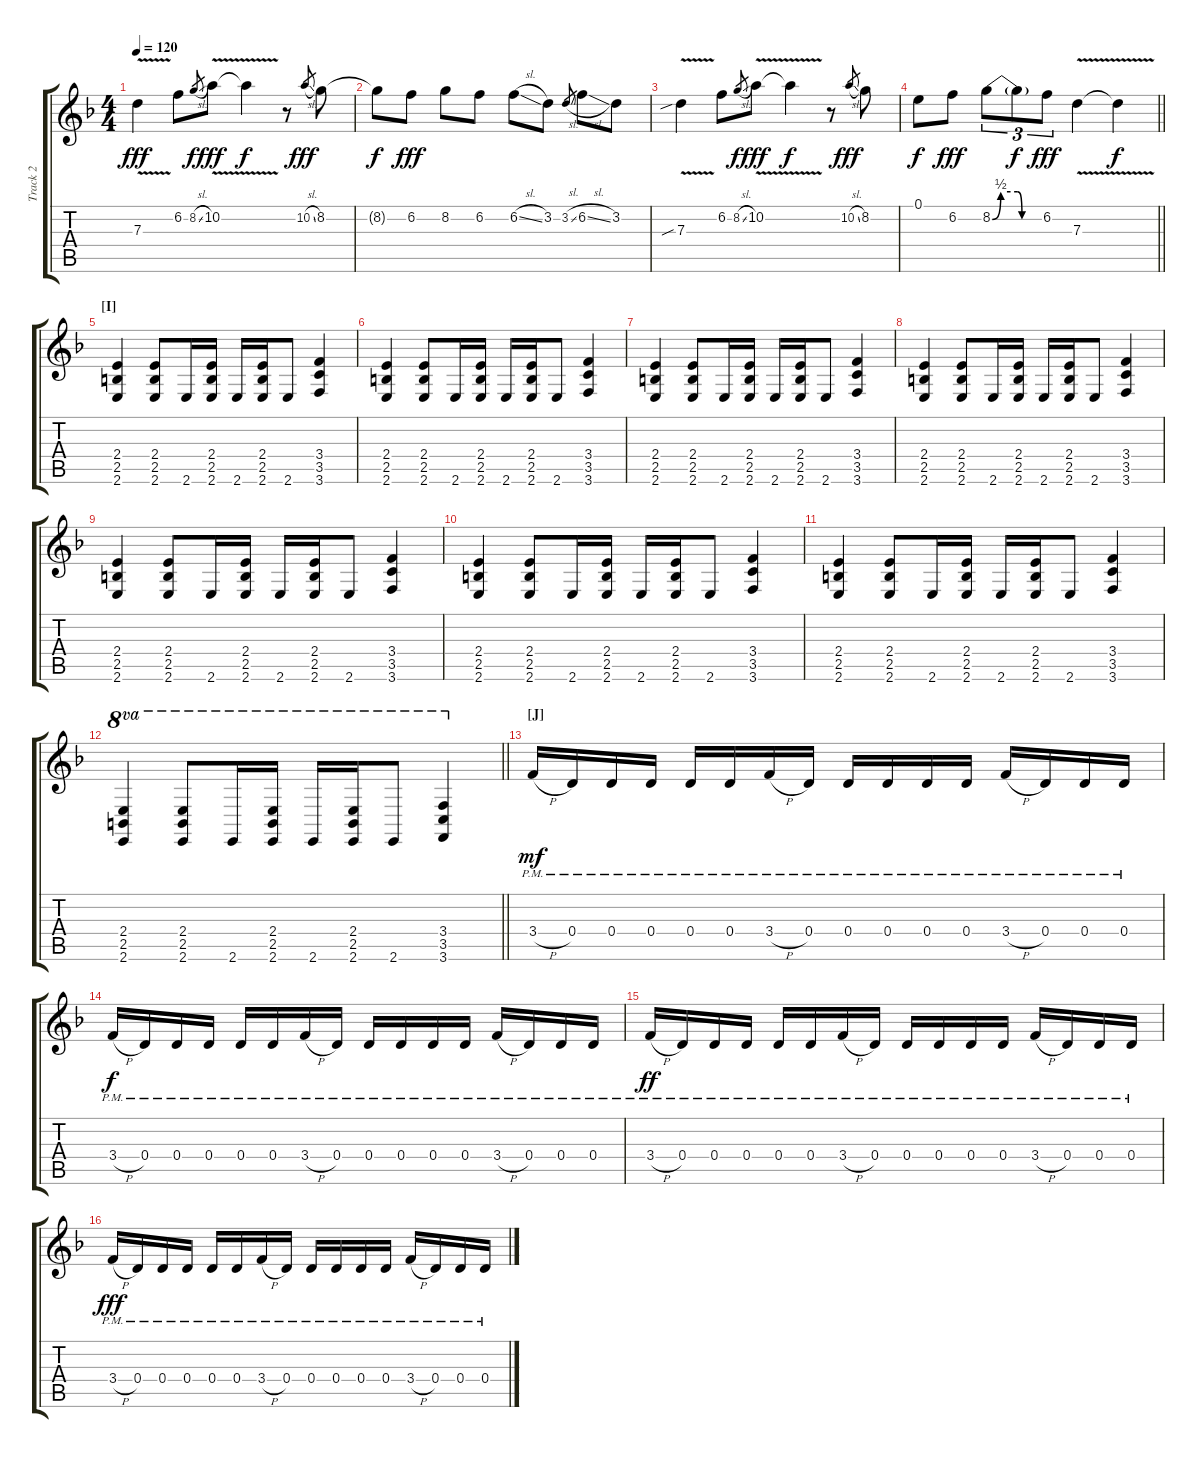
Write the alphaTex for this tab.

\track ("Track 2" "Track 2") {instrument distortionguitar}
\staff {score tabs}
\tuning (E4 B3 G3 D3 A2 D2) {hide}
\ts (4 4)
\tempo 120
\clef g2
\ks f
7.3{v}.4{dy fff} 6.2.8 8.2{sl}.8{gr dy f} 10.2{v}.8{dy fff} 10.2{t}.4{dy f} r.8 10.2{sl}.8{gr dy fff} 8.2.8 |
8.2{t}.8{dy f} 6.2.8{dy fff} 8.2.8 6.2.8 6.2{sl}.8 3.2.8 3.2{sl}.8{gr} 6.2{sl}.8 3.2.8 |
7.3{v sib}.4 6.2.8 8.2{sl}.8{gr dy f} 10.2{v}.8{dy fff} 10.2{t}.4{dy f} r.8 10.2{sl}.8{gr dy fff} 8.2.8 |
\barLineRight lightlight
0.1.8{dy f} 6.2.8{dy fff} 8.2{be (custom 0 0 10 2 30 2 35 0 60 0)}.8{tu (3 2)} 8.2{t}.8{tu (3 2) dy f} 6.2.8{tu (3 2) dy fff} 7.3{v}.4 7.3{t}.4{dy f} |
\section ("" "[I]")
(2.4 2.5 2.6).4 (2.4 2.5 2.6).8 2.6.16 (2.4 2.5 2.6).16 2.6.16 (2.4 2.5 2.6).16 2.6.8 (3.4 3.5 3.6).4 |
(2.4 2.5 2.6).4 (2.4 2.5 2.6).8 2.6.16 (2.4 2.5 2.6).16 2.6.16 (2.4 2.5 2.6).16 2.6.8 (3.4 3.5 3.6).4 |
(2.4 2.5 2.6).4 (2.4 2.5 2.6).8 2.6.16 (2.4 2.5 2.6).16 2.6.16 (2.4 2.5 2.6).16 2.6.8 (3.4 3.5 3.6).4 |
(2.4 2.5 2.6).4 (2.4 2.5 2.6).8 2.6.16 (2.4 2.5 2.6).16 2.6.16 (2.4 2.5 2.6).16 2.6.8 (3.4 3.5 3.6).4 |
(2.4 2.5 2.6).4 (2.4 2.5 2.6).8 2.6.16 (2.4 2.5 2.6).16 2.6.16 (2.4 2.5 2.6).16 2.6.8 (3.4 3.5 3.6).4 |
(2.4 2.5 2.6).4 (2.4 2.5 2.6).8 2.6.16 (2.4 2.5 2.6).16 2.6.16 (2.4 2.5 2.6).16 2.6.8 (3.4 3.5 3.6).4 |
(2.4 2.5 2.6).4 (2.4 2.5 2.6).8 2.6.16 (2.4 2.5 2.6).16 2.6.16 (2.4 2.5 2.6).16 2.6.8 (3.4 3.5 3.6).4 |
\barLineRight lightlight
(2.4 2.5 2.6).4{ot 8va} (2.4 2.5 2.6).8{ot 8va} 2.6.16{ot 8va} (2.4 2.5 2.6).16{ot 8va} 2.6.16{ot 8va} (2.4 2.5 2.6).16{ot 8va} 2.6.8{ot 8va} (3.4 3.5 3.6).4{ot 8va} |
\section ("" "[J]")
3.4{h pm}.16{dy mf} 0.4{pm}.16 0.4{pm}.16 0.4{pm}.16 0.4{pm}.16 0.4{pm}.16 3.4{h pm}.16 0.4{pm}.16 0.4{pm}.16 0.4{pm}.16 0.4{pm}.16 0.4{pm}.16 3.4{h pm}.16 0.4{pm}.16 0.4{pm}.16 0.4{pm}.16 |
3.4{h pm}.16{dy f} 0.4{pm}.16 0.4{pm}.16 0.4{pm}.16 0.4{pm}.16 0.4{pm}.16 3.4{h pm}.16 0.4{pm}.16 0.4{pm}.16 0.4{pm}.16 0.4{pm}.16 0.4{pm}.16 3.4{h pm}.16 0.4{pm}.16 0.4{pm}.16 0.4{pm}.16 |
3.4{h pm}.16{dy ff} 0.4{pm}.16 0.4{pm}.16 0.4{pm}.16 0.4{pm}.16 0.4{pm}.16 3.4{h pm}.16 0.4{pm}.16 0.4{pm}.16 0.4{pm}.16 0.4{pm}.16 0.4{pm}.16 3.4{h pm}.16 0.4{pm}.16 0.4{pm}.16 0.4{pm}.16 |
3.4{h pm}.16{dy fff} 0.4{pm}.16 0.4{pm}.16 0.4{pm}.16 0.4{pm}.16 0.4{pm}.16 3.4{h pm}.16 0.4{pm}.16 0.4{pm}.16 0.4{pm}.16 0.4{pm}.16 0.4{pm}.16 3.4{h pm}.16 0.4{pm}.16 0.4{pm}.16 0.4{pm}.16
